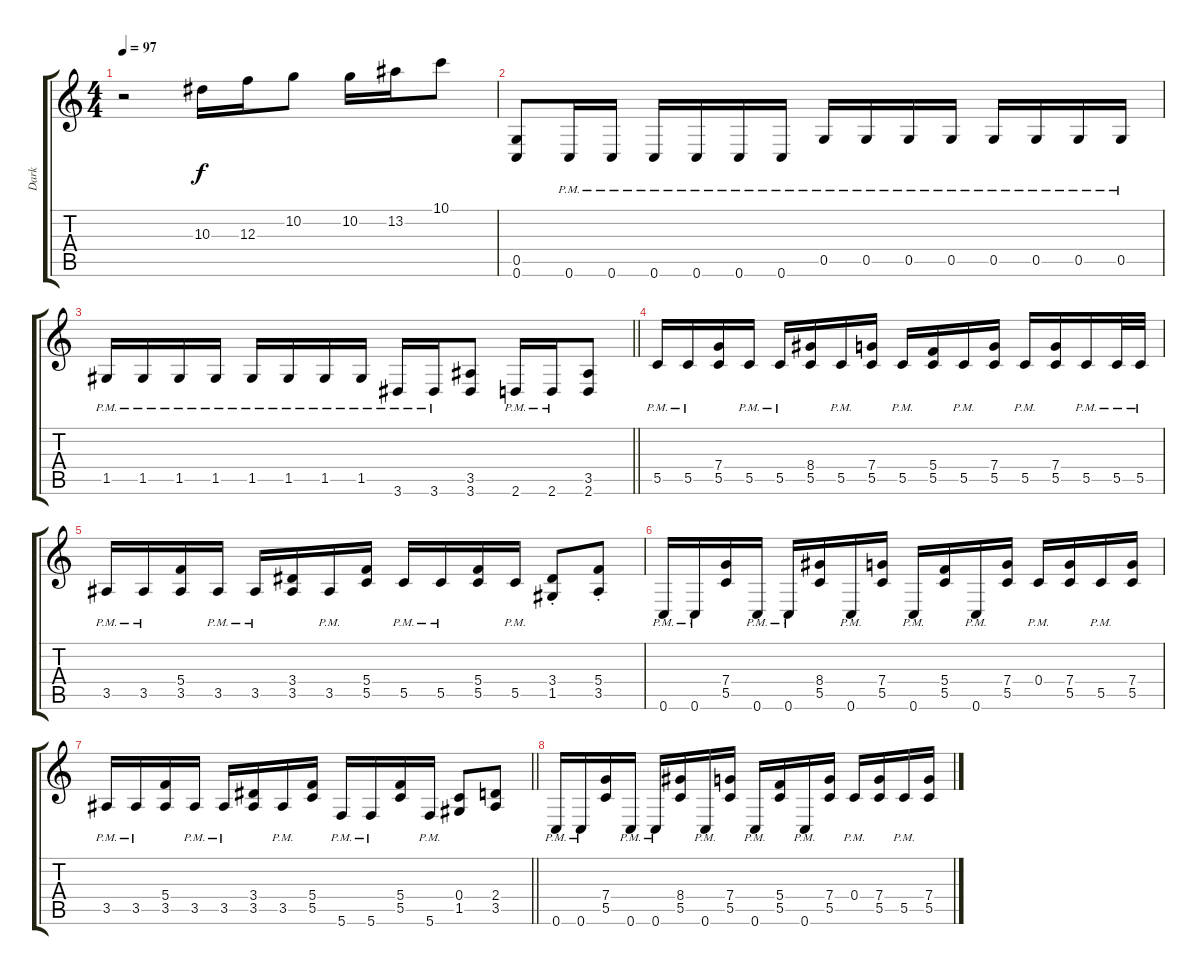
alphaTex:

\track ("Dark" "Dark") {instrument overdrivenguitar}
\staff {score tabs}
\tuning (D4 A3 F3 C3 G2 C2) {hide}
\ts (4 4)
\tempo 97
\clef g2
\ks c
r.2{dy f} 10.3.16 12.3.16 10.2.8 10.2.16 13.2.16 10.1.8 |
(0.5 0.6).8 0.6{pm}.16 0.6{pm}.16 0.6{pm}.16 0.6{pm}.16 0.6{pm}.16 0.6{pm}.16 0.5{pm}.16 0.5{pm}.16 0.5{pm}.16 0.5{pm}.16 0.5{pm}.16 0.5{pm}.16 0.5{pm}.16 0.5{pm}.16 |
\barLineRight lightlight
1.5{pm}.16 1.5{pm}.16 1.5{pm}.16 1.5{pm}.16 1.5{pm}.16 1.5{pm}.16 1.5{pm}.16 1.5{pm}.16 3.6{pm}.16 3.6{pm}.16 (3.5 3.6).8 2.6{pm}.16 2.6{pm}.16 (3.5 2.6).8 |
5.5{pm}.16 5.5{pm}.16 (7.4 5.5).16 5.5{pm}.16 5.5{pm}.16 (8.4 5.5).16 5.5{pm}.16 (7.4 5.5).16 5.5{pm}.16 (5.4 5.5).16 5.5{pm}.16 (7.4 5.5).16 5.5{pm}.16 (7.4 5.5).16 5.5{pm}.16 5.5{pm}.32 5.5{pm}.32 |
3.5{pm}.16 3.5{pm}.16 (5.4 3.5).16 3.5{pm}.16 3.5{pm}.16 (3.4 3.5).16 3.5{pm}.16 (5.4 5.5).16 5.5{pm}.16 5.5{pm}.16 (5.4 5.5).16 5.5{pm}.16 (3.4{st} 1.5{st}).8 (5.4{st} 3.5{st}).8 |
0.6{pm}.16 0.6{pm}.16 (7.4 5.5).16 0.6{pm}.16 0.6{pm}.16 (8.4 5.5).16 0.6{pm}.16 (7.4 5.5).16 0.6{pm}.16 (5.4 5.5).16 0.6{pm}.16 (7.4 5.5).16 0.4{pm}.16 (7.4 5.5).16 5.5{pm}.16 (7.4 5.5).16 |
\barLineRight lightlight
3.5{pm}.16 3.5{pm}.16 (5.4 3.5).16 3.5{pm}.16 3.5{pm}.16 (3.4 3.5).16 3.5{pm}.16 (5.4 5.5).16 5.6{pm}.16 5.6{pm}.16 (5.4 5.5).16 5.6{pm}.16 (0.4 1.5).8 (2.4 3.5).8 |
0.6{pm}.16 0.6{pm}.16 (7.4 5.5).16 0.6{pm}.16 0.6{pm}.16 (8.4 5.5).16 0.6{pm}.16 (7.4 5.5).16 0.6{pm}.16 (5.4 5.5).16 0.6{pm}.16 (7.4 5.5).16 0.4{pm}.16 (7.4 5.5).16 5.5{pm}.16 (7.4 5.5).16
